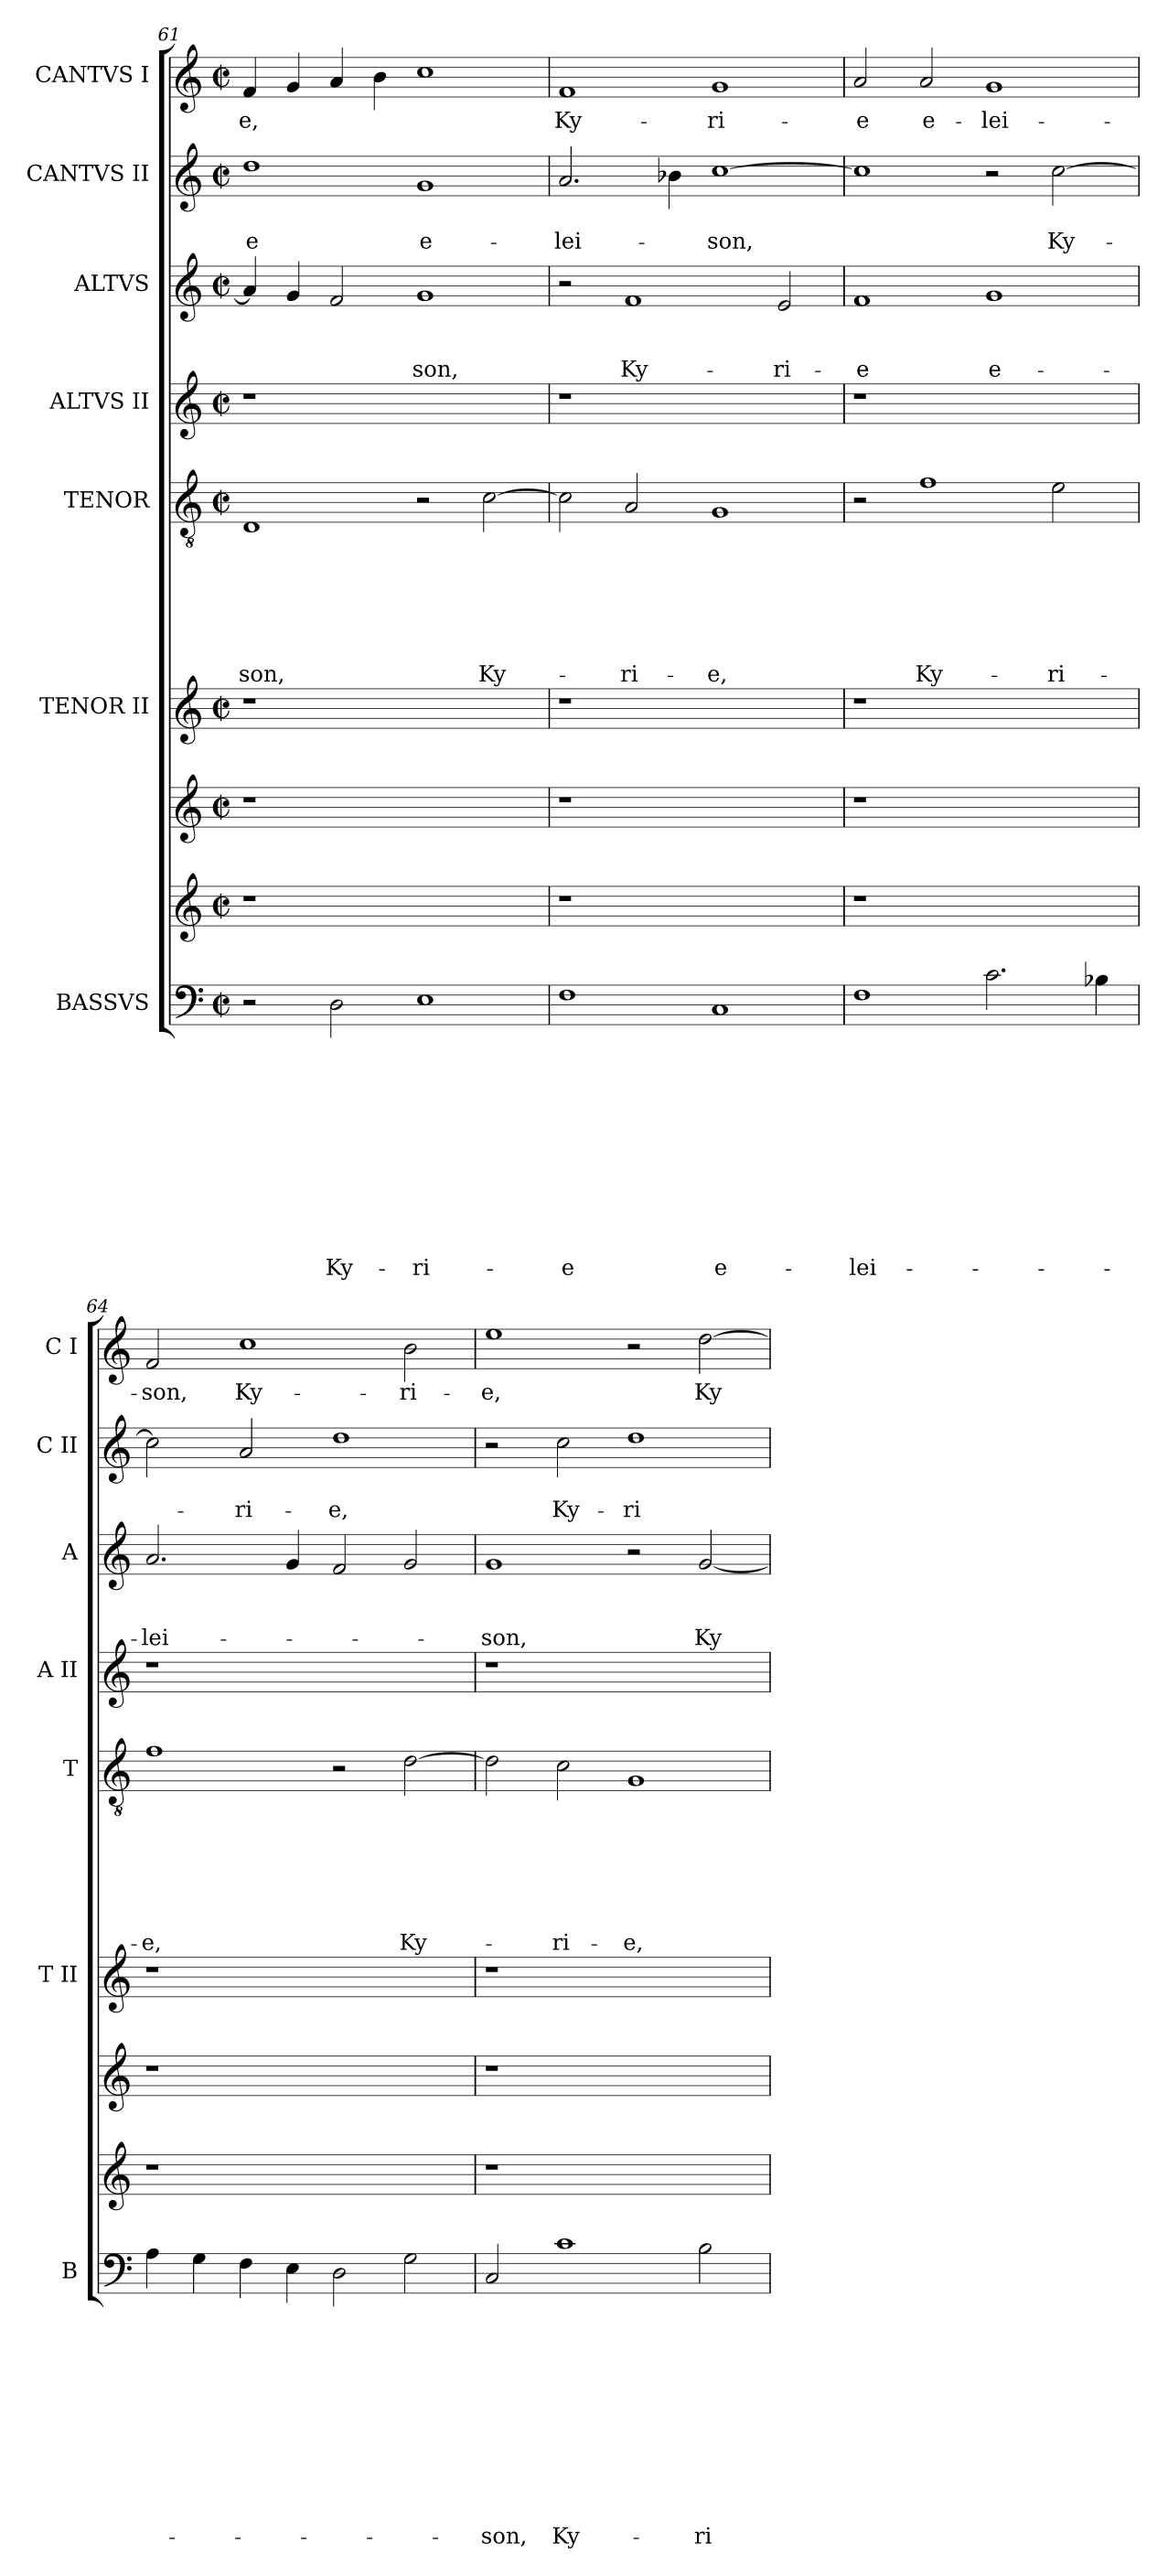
**kern	**text	**text	**text	**text	**text	**text	**text	**text	**text	**text	**text	**kern	**kern	**kern	**kern	**text	**text	**text	**text	**text	**text	**text	**kern	**kern	**text	**text	**text	**kern	**text	**text	**kern	**text
*part9	*part9	*part9	*part9	*part9	*part9	*part9	*part9	*part9	*part9	*part9	*part9	*part8	*part7	*part6	*part5	*part5	*part5	*part5	*part5	*part5	*part5	*part5	*part4	*part3	*part3	*part3	*part3	*part2	*part2	*part2	*part1	*part1
*staff9	*staff9	*staff9	*staff9	*staff9	*staff9	*staff9	*staff9	*staff9	*staff9	*staff9	*staff9	*staff8	*staff7	*staff6	*staff5	*staff5	*staff5	*staff5	*staff5	*staff5	*staff5	*staff5	*staff4	*staff3	*staff3	*staff3	*staff3	*staff2	*staff2	*staff2	*staff1	*staff1
*I"BASSVS	*	*	*	*	*	*	*	*	*	*	*	*	*	*I"TENOR II	*I"TENOR	*	*	*	*	*	*	*	*I"ALTVS II	*I"ALTVS	*	*	*	*I"CANTVS II	*	*	*I"CANTVS I	*
*I'B	*	*	*	*	*	*	*	*	*	*	*	*	*	*I'T II	*I'T	*	*	*	*	*	*	*	*I'A II	*I'A	*	*	*	*I'C II	*	*	*I'C I	*
*clefF4	*	*	*	*	*	*	*	*	*	*	*	*clefG2	*clefG2	*clefG2	*clefGv2	*	*	*	*	*	*	*	*clefG2	*clefG2	*	*	*	*clefG2	*	*	*clefG2	*
*k[]	*	*	*	*	*	*	*	*	*	*	*	*k[]	*k[]	*k[]	*k[]	*	*	*	*	*	*	*	*k[]	*k[]	*	*	*	*k[]	*	*	*k[]	*
*C:	*	*	*	*	*	*	*	*	*	*	*	*C:	*C:	*C:	*C:	*	*	*	*	*	*	*	*C:	*C:	*	*	*	*C:	*	*	*C:	*
*M2/2	*	*	*	*	*	*	*	*	*	*	*	*M2/2	*M2/2	*M2/2	*M2/2	*	*	*	*	*	*	*	*M2/2	*M2/2	*	*	*	*M2/2	*	*	*M2/2	*
*met(c|)	*	*	*	*	*	*	*	*	*	*	*	*met(c|)	*met(c|)	*met(c|)	*met(c|)	*	*	*	*	*	*	*	*met(c|)	*met(c|)	*	*	*	*met(c|)	*	*	*met(c|)	*
=61	=61	=61	=61	=61	=61	=61	=61	=61	=61	=61	=61	=61	=61	=61	=61	=61	=61	=61	=61	=61	=61	=61	=61	=61	=61	=61	=61	=61	=61	=61	=61	=61
!	!	!	!	!	!	!	!	!	!	!	!	!	!	!	!	!	!	!	!	!	!	!LO:LY:b	!	!	!	!	!	!	!	!LO:LY:b:rj	!	!LO:LY:b
2r	.	.	.	.	.	.	.	.	.	.	.	1r	1r	1r	1D	.	.	.	.	.	.	-son,	1r	4a/]	.	.	.	1dd	.	-e	4f/	-e,
.	.	.	.	.	.	.	.	.	.	.	.	.	.	.	.	.	.	.	.	.	.	.	.	4g/	.	.	.	.	.	.	4g/	.
!	!	!	!	!	!	!	!	!	!	!	!LO:LY:b	!	!	!	!	!	!	!	!	!	!	!	!	!	!	!	!	!	!	!	!	!
2D\	.	.	.	.	.	.	.	.	.	.	Ky-	.	.	.	.	.	.	.	.	.	.	.	.	2f/	.	.	.	.	.	.	4a/	.
.	.	.	.	.	.	.	.	.	.	.	.	.	.	.	.	.	.	.	.	.	.	.	.	.	.	.	.	.	.	.	4b\	.
!	!	!	!	!	!	!	!	!	!	!	!LO:LY:b	!	!	!	!	!	!	!	!	!	!	!	!	!	!	!	!LO:LY:b	!	!	!LO:LY:b:rj	!	!
1E	.	.	.	.	.	.	.	.	.	.	-ri-	1ryy	1ryy	1ryy	2r	.	.	.	.	.	.	.	1ryy	1g	.	.	-son,	1g	.	e-	1cc	.
!	!	!	!	!	!	!	!	!	!	!	!	!	!	!	!	!	!	!	!	!	!	!LO:LY:b	!	!	!	!	!	!	!	!	!	!
.	.	.	.	.	.	.	.	.	.	.	.	.	.	.	[>2c\	.	.	.	.	.	.	Ky-	.	.	.	.	.	.	.	.	.	.
=62	=62	=62	=62	=62	=62	=62	=62	=62	=62	=62	=62	=62	=62	=62	=62	=62	=62	=62	=62	=62	=62	=62	=62	=62	=62	=62	=62	=62	=62	=62	=62	=62
!	!	!	!	!	!	!	!	!	!	!	!LO:LY:b:rj	!	!	!	!	!	!	!	!	!	!	!	!	!	!	!	!	!	!	!LO:LY:b	!	!LO:LY:b
1F	.	.	.	.	.	.	.	.	.	.	-e	1r	1r	1r	2c\]	.	.	.	.	.	.	.	1r	2r	.	.	.	2.a/	.	-lei-	1f	Ky-
!	!	!	!	!	!	!	!	!	!	!	!	!	!	!	!	!	!	!	!	!	!	!LO:LY:b	!	!	!	!	!LO:LY:b	!	!	!	!	!
.	.	.	.	.	.	.	.	.	.	.	.	.	.	.	2A/	.	.	.	.	.	.	-ri-	.	1f	.	.	Ky-	.	.	.	.	.
.	.	.	.	.	.	.	.	.	.	.	.	.	.	.	.	.	.	.	.	.	.	.	.	.	.	.	.	4b-X\	.	.	.	.
!	!	!	!	!	!	!	!	!	!	!	!LO:LY:b:rj	!	!	!	!	!	!	!	!	!	!	!LO:LY:b	!	!	!	!	!	!	!	!LO:LY:b	!	!LO:LY:b
1C	.	.	.	.	.	.	.	.	.	.	e-	1ryy	1ryy	1ryy	1G	.	.	.	.	.	.	-e,	1ryy	.	.	.	.	[<1cc	.	-son,	1g	-ri-
!	!	!	!	!	!	!	!	!	!	!	!	!	!	!	!	!	!	!	!	!	!	!	!	!	!	!	!LO:LY:b	!	!	!	!	!
.	.	.	.	.	.	.	.	.	.	.	.	.	.	.	.	.	.	.	.	.	.	.	.	2e/	.	.	-ri-	.	.	.	.	.
!!LO:LB:g=z
=63	=63	=63	=63	=63	=63	=63	=63	=63	=63	=63	=63	=63	=63	=63	=63	=63	=63	=63	=63	=63	=63	=63	=63	=63	=63	=63	=63	=63	=63	=63	=63	=63
!	!	!	!	!	!	!	!	!	!	!	!LO:LY:b	!	!	!	!	!	!	!	!	!	!	!	!	!	!	!	!LO:LY:b:rj	!	!	!	!	!LO:LY:b
1F	.	.	.	.	.	.	.	.	.	.	-lei-	1r	1r	1r	2r	.	.	.	.	.	.	.	1r	1f	.	.	-e	1cc]	.	.	2a/	-e
!	!	!	!	!	!	!	!	!	!	!	!	!	!	!	!	!	!	!	!	!	!	!LO:LY:b	!	!	!	!	!	!	!	!	!	!LO:LY:b
.	.	.	.	.	.	.	.	.	.	.	.	.	.	.	1f	.	.	.	.	.	.	Ky-	.	.	.	.	.	.	.	.	2a/	e-
!	!	!	!	!	!	!	!	!	!	!	!	!	!	!	!	!	!	!	!	!	!	!	!	!	!	!	!LO:LY:b:rj	!	!	!	!	!LO:LY:b
2.c\	.	.	.	.	.	.	.	.	.	.	.	1ryy	1ryy	1ryy	.	.	.	.	.	.	.	.	1ryy	1g	.	.	e-	2r	.	.	1g	-lei-
!	!	!	!	!	!	!	!	!	!	!	!	!	!	!	!	!	!	!	!	!	!	!LO:LY:b	!	!	!	!	!	!	!	!LO:LY:b	!	!
.	.	.	.	.	.	.	.	.	.	.	.	.	.	.	2e\	.	.	.	.	.	.	-ri-	.	.	.	.	.	[>2cc\	.	Ky-	.	.
4B-X\	.	.	.	.	.	.	.	.	.	.	.	.	.	.	.	.	.	.	.	.	.	.	.	.	.	.	.	.	.	.	.	.
=64	=64	=64	=64	=64	=64	=64	=64	=64	=64	=64	=64	=64	=64	=64	=64	=64	=64	=64	=64	=64	=64	=64	=64	=64	=64	=64	=64	=64	=64	=64	=64	=64
!	!	!	!	!	!	!	!	!	!	!	!	!	!	!	!	!	!	!	!	!	!	!LO:LY:b	!	!	!	!	!LO:LY:b	!	!	!	!	!LO:LY:b
4A\	.	.	.	.	.	.	.	.	.	.	.	1r	1r	1r	1f	.	.	.	.	.	.	-e,	1r	2.a/	.	.	-lei-	2cc\]	.	.	2f/	-son,
4G\	.	.	.	.	.	.	.	.	.	.	.	.	.	.	.	.	.	.	.	.	.	.	.	.	.	.	.	.	.	.	.	.
!	!	!	!	!	!	!	!	!	!	!	!	!	!	!	!	!	!	!	!	!	!	!	!	!	!	!	!	!	!	!LO:LY:b	!	!LO:LY:b
4F\	.	.	.	.	.	.	.	.	.	.	.	.	.	.	.	.	.	.	.	.	.	.	.	.	.	.	.	2a/	.	-ri-	1cc	Ky-
4E\	.	.	.	.	.	.	.	.	.	.	.	.	.	.	.	.	.	.	.	.	.	.	.	4g/	.	.	.	.	.	.	.	.
!	!	!	!	!	!	!	!	!	!	!	!	!	!	!	!	!	!	!	!	!	!	!	!	!	!	!	!	!	!	!LO:LY:b	!	!
2D\	.	.	.	.	.	.	.	.	.	.	.	1ryy	1ryy	1ryy	2r	.	.	.	.	.	.	.	1ryy	2f/	.	.	.	1dd	.	-e,	.	.
!	!	!	!	!	!	!	!	!	!	!	!	!	!	!	!	!	!	!	!	!	!	!LO:LY:b	!	!	!	!	!	!	!	!	!	!LO:LY:b
2G\	.	.	.	.	.	.	.	.	.	.	.	.	.	.	[>2d\	.	.	.	.	.	.	Ky-	.	2g/	.	.	.	.	.	.	2b\	-ri-
=65	=65	=65	=65	=65	=65	=65	=65	=65	=65	=65	=65	=65	=65	=65	=65	=65	=65	=65	=65	=65	=65	=65	=65	=65	=65	=65	=65	=65	=65	=65	=65	=65
!	!	!	!	!	!	!	!	!	!	!	!LO:LY:b	!	!	!	!	!	!	!	!	!	!	!	!	!	!	!	!LO:LY:b	!	!	!	!	!LO:LY:b
2C/	.	.	.	.	.	.	.	.	.	.	-son,	1r	1r	1r	2d\]	.	.	.	.	.	.	.	1r	1g	.	.	-son,	2r	.	.	1ee	-e,
!	!	!	!	!	!	!	!	!	!	!	!LO:LY:b	!	!	!	!	!	!	!	!	!	!	!LO:LY:b	!	!	!	!	!	!	!	!LO:LY:b	!	!
1c	.	.	.	.	.	.	.	.	.	.	Ky-	.	.	.	2c\	.	.	.	.	.	.	-ri-	.	.	.	.	.	2cc\	.	Ky-	.	.
!	!	!	!	!	!	!	!	!	!	!	!	!	!	!	!	!	!	!	!	!	!	!LO:LY:b	!	!	!	!	!	!	!	!LO:LY:b	!	!
.	.	.	.	.	.	.	.	.	.	.	.	1ryy	1ryy	1ryy	1G	.	.	.	.	.	.	-e,	1ryy	2r	.	.	.	1dd	.	-ri-	2r	.
!	!	!	!	!	!	!	!	!	!	!	!LO:LY:b	!	!	!	!	!	!	!	!	!	!	!	!	!	!	!	!LO:LY:b	!	!	!	!	!LO:LY:b
2B\	.	.	.	.	.	.	.	.	.	.	-ri-	.	.	.	.	.	.	.	.	.	.	.	.	[<2g/	.	.	Ky-	.	.	.	[>2dd\	Ky-
=	=	=	=	=	=	=	=	=	=	=	=	=	=	=	=	=	=	=	=	=	=	=	=	=	=	=	=	=	=	=	=	=
*-	*-	*-	*-	*-	*-	*-	*-	*-	*-	*-	*-	*-	*-	*-	*-	*-	*-	*-	*-	*-	*-	*-	*-	*-	*-	*-	*-	*-	*-	*-	*-	*-
